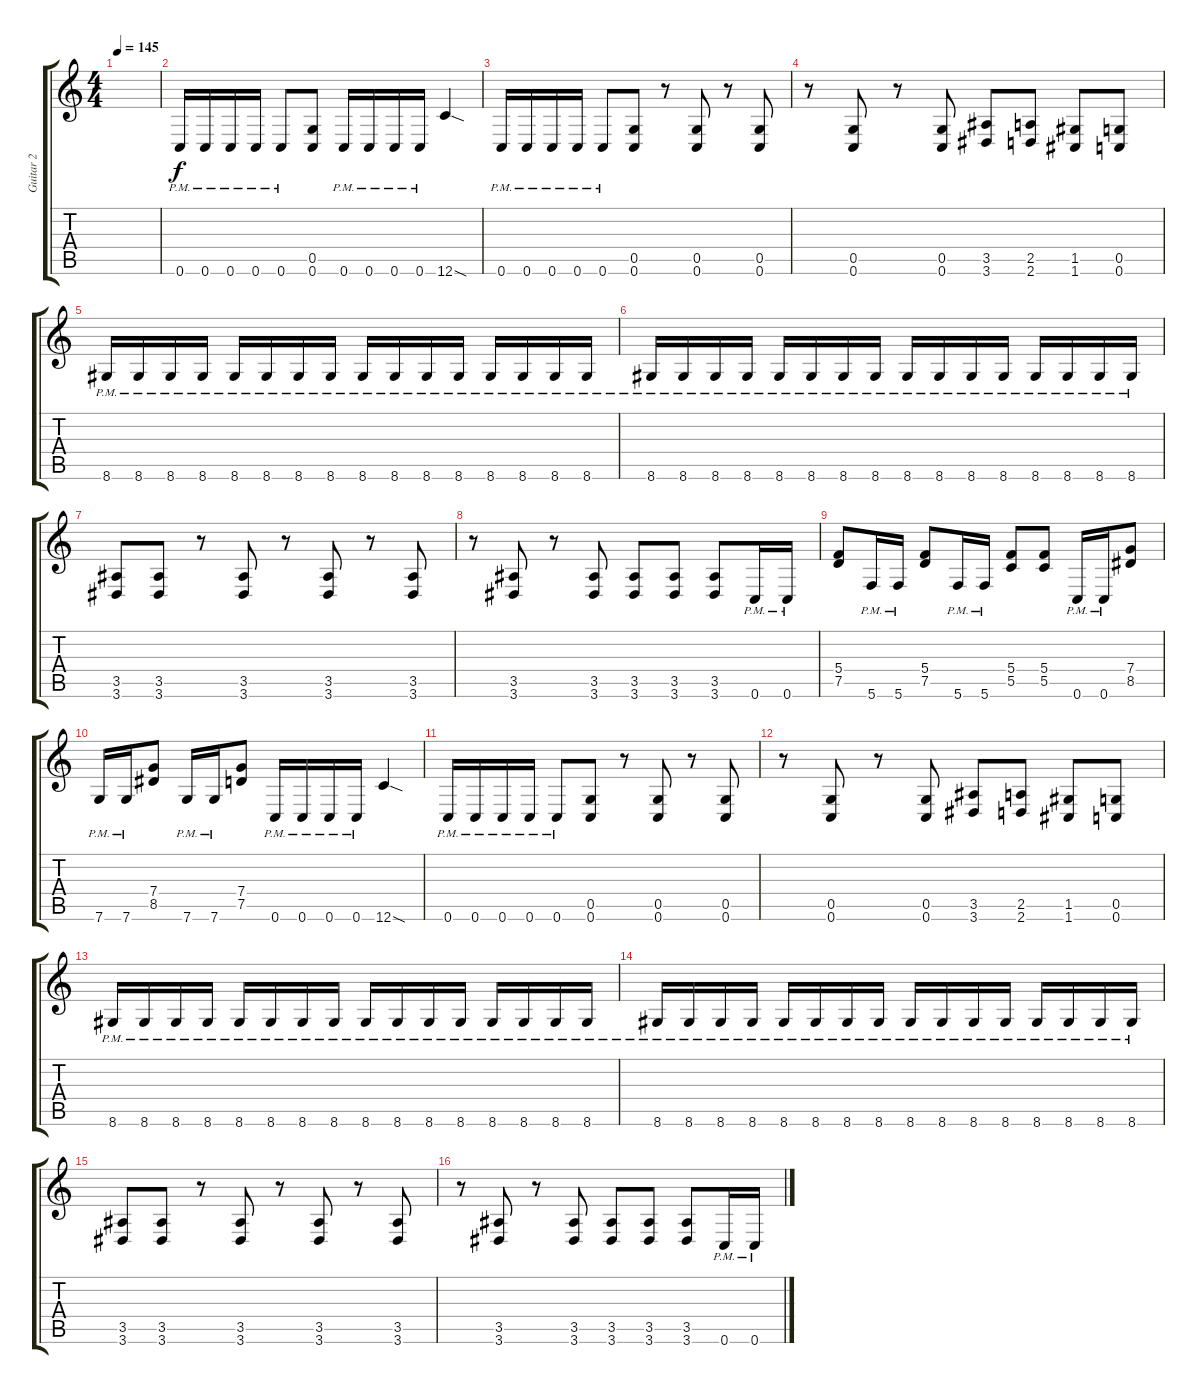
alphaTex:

\track ("Guitar 2" "Guitar 2") {instrument distortionguitar}
\staff {score tabs}
\tuning (D4 A3 F3 C3 G2 C2) {hide}
\ts (4 4)
\tempo 145
\clef g2
\ks c
|
0.6{pm}.16 0.6{pm}.16 0.6{pm}.16 0.6{pm}.16 0.6{pm}.8 (0.5 0.6).8 0.6{pm}.16 0.6{pm}.16 0.6{pm}.16 0.6{pm}.16 12.6{sod}.4 |
0.6{pm}.16 0.6{pm}.16 0.6{pm}.16 0.6{pm}.16 0.6{pm}.8 (0.5 0.6).8 r.8 (0.5 0.6).8 r.8 (0.5 0.6).8 |
r.8 (0.5 0.6).8 r.8 (0.5 0.6).8 (3.5 3.6).8 (2.5 2.6).8 (1.5 1.6).8 (0.5 0.6).8 |
8.6{pm}.16 8.6{pm}.16 8.6{pm}.16 8.6{pm}.16 8.6{pm}.16 8.6{pm}.16 8.6{pm}.16 8.6{pm}.16 8.6{pm}.16 8.6{pm}.16 8.6{pm}.16 8.6{pm}.16 8.6{pm}.16 8.6{pm}.16 8.6{pm}.16 8.6{pm}.16 |
8.6{pm}.16 8.6{pm}.16 8.6{pm}.16 8.6{pm}.16 8.6{pm}.16 8.6{pm}.16 8.6{pm}.16 8.6{pm}.16 8.6{pm}.16 8.6{pm}.16 8.6{pm}.16 8.6{pm}.16 8.6{pm}.16 8.6{pm}.16 8.6{pm}.16 8.6{pm}.16 |
(3.5 3.6).8 (3.5 3.6).8 r.8 (3.5 3.6).8 r.8 (3.5 3.6).8 r.8 (3.5 3.6).8 |
r.8 (3.5 3.6).8 r.8 (3.5 3.6).8 (3.5 3.6).8 (3.5 3.6).8 (3.5 3.6).8 0.6{pm}.16 0.6{pm}.16 |
(5.4 7.5).8 5.6{pm}.16 5.6{pm}.16 (5.4 7.5).8 5.6{pm}.16 5.6{pm}.16 (5.4 5.5).8 (5.4 5.5).8 0.6{pm}.16 0.6{pm}.16 (7.4 8.5).8 |
7.6{pm}.16 7.6{pm}.16 (7.4 8.5).8 7.6{pm}.16 7.6{pm}.16 (7.4 7.5).8 0.6{pm}.16 0.6{pm}.16 0.6{pm}.16 0.6{pm}.16 12.6{sod}.4 |
0.6{pm}.16 0.6{pm}.16 0.6{pm}.16 0.6{pm}.16 0.6{pm}.8 (0.5 0.6).8 r.8 (0.5 0.6).8 r.8 (0.5 0.6).8 |
r.8 (0.5 0.6).8 r.8 (0.5 0.6).8 (3.5 3.6).8 (2.5 2.6).8 (1.5 1.6).8 (0.5 0.6).8 |
8.6{pm}.16 8.6{pm}.16 8.6{pm}.16 8.6{pm}.16 8.6{pm}.16 8.6{pm}.16 8.6{pm}.16 8.6{pm}.16 8.6{pm}.16 8.6{pm}.16 8.6{pm}.16 8.6{pm}.16 8.6{pm}.16 8.6{pm}.16 8.6{pm}.16 8.6{pm}.16 |
8.6{pm}.16 8.6{pm}.16 8.6{pm}.16 8.6{pm}.16 8.6{pm}.16 8.6{pm}.16 8.6{pm}.16 8.6{pm}.16 8.6{pm}.16 8.6{pm}.16 8.6{pm}.16 8.6{pm}.16 8.6{pm}.16 8.6{pm}.16 8.6{pm}.16 8.6{pm}.16 |
(3.5 3.6).8 (3.5 3.6).8 r.8 (3.5 3.6).8 r.8 (3.5 3.6).8 r.8 (3.5 3.6).8 |
r.8 (3.5 3.6).8 r.8 (3.5 3.6).8 (3.5 3.6).8 (3.5 3.6).8 (3.5 3.6).8 0.6{pm}.16 0.6{pm}.16
